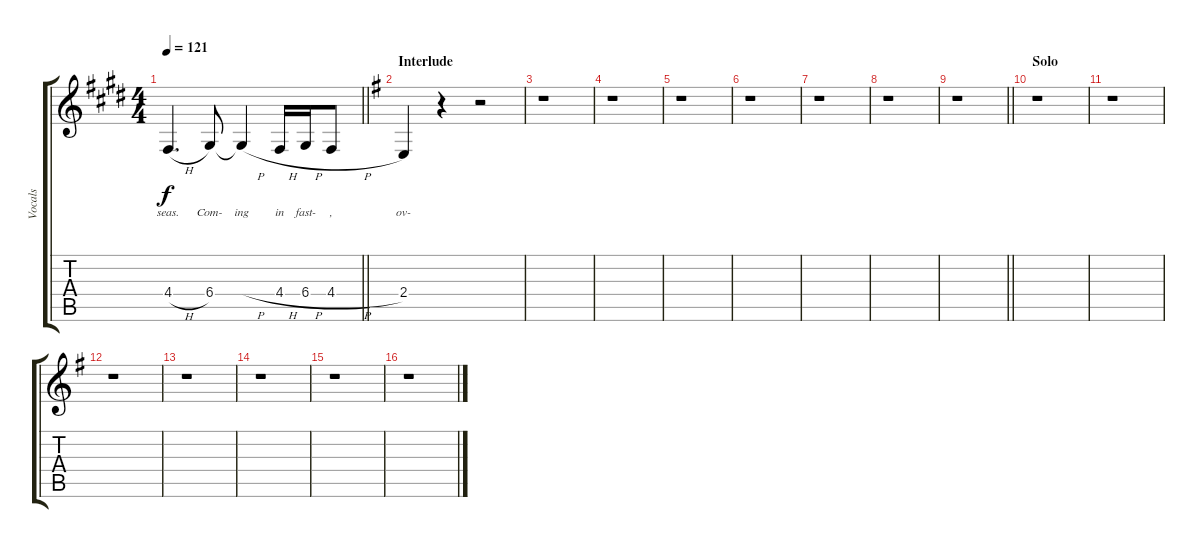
\track ("Vocals" "Vocals") {instrument trumpet}
\staff {score tabs}
\tuning (E4 B3 G3 D3 A2 E2) {hide}
\ts (4 4)
\tempo 121
\clef g2
\barLineRight lightlight
\ks e
4.4{h t}.4{d lyrics (0 "seas.") lyrics (1 "") lyrics (2 "") lyrics (3 "") lyrics (4 "") dy f} 6.4.8{lyrics (0 "Com-") lyrics (1 "") lyrics (2 "") lyrics (3 "") lyrics (4 "")} 6.4{h t}.4{lyrics (0 "ing") lyrics (1 "") lyrics (2 "") lyrics (3 "") lyrics (4 "")} 4.4{h}.16{lyrics (0 "in") lyrics (1 "") lyrics (2 "") lyrics (3 "") lyrics (4 "")} 6.4{h}.16{lyrics (0 "fast-") lyrics (1 "") lyrics (2 "") lyrics (3 "") lyrics (4 "")} 4.4{h}.8{lyrics (0 ",") lyrics (1 "") lyrics (2 "") lyrics (3 "") lyrics (4 "")} |
\section ("" "Interlude")
\ks g
2.4.4{lyrics (0 "ov-") lyrics (1 "") lyrics (2 "") lyrics (3 "") lyrics (4 "")} r.4 r.2 |
r.1 |
r.1 |
r.1 |
r.1 |
r.1 |
r.1 |
\barLineRight lightlight
r.1 |
\section ("" "Solo")
r.1 |
r.1 |
r.1 |
r.1 |
r.1 |
r.1 |
r.1
